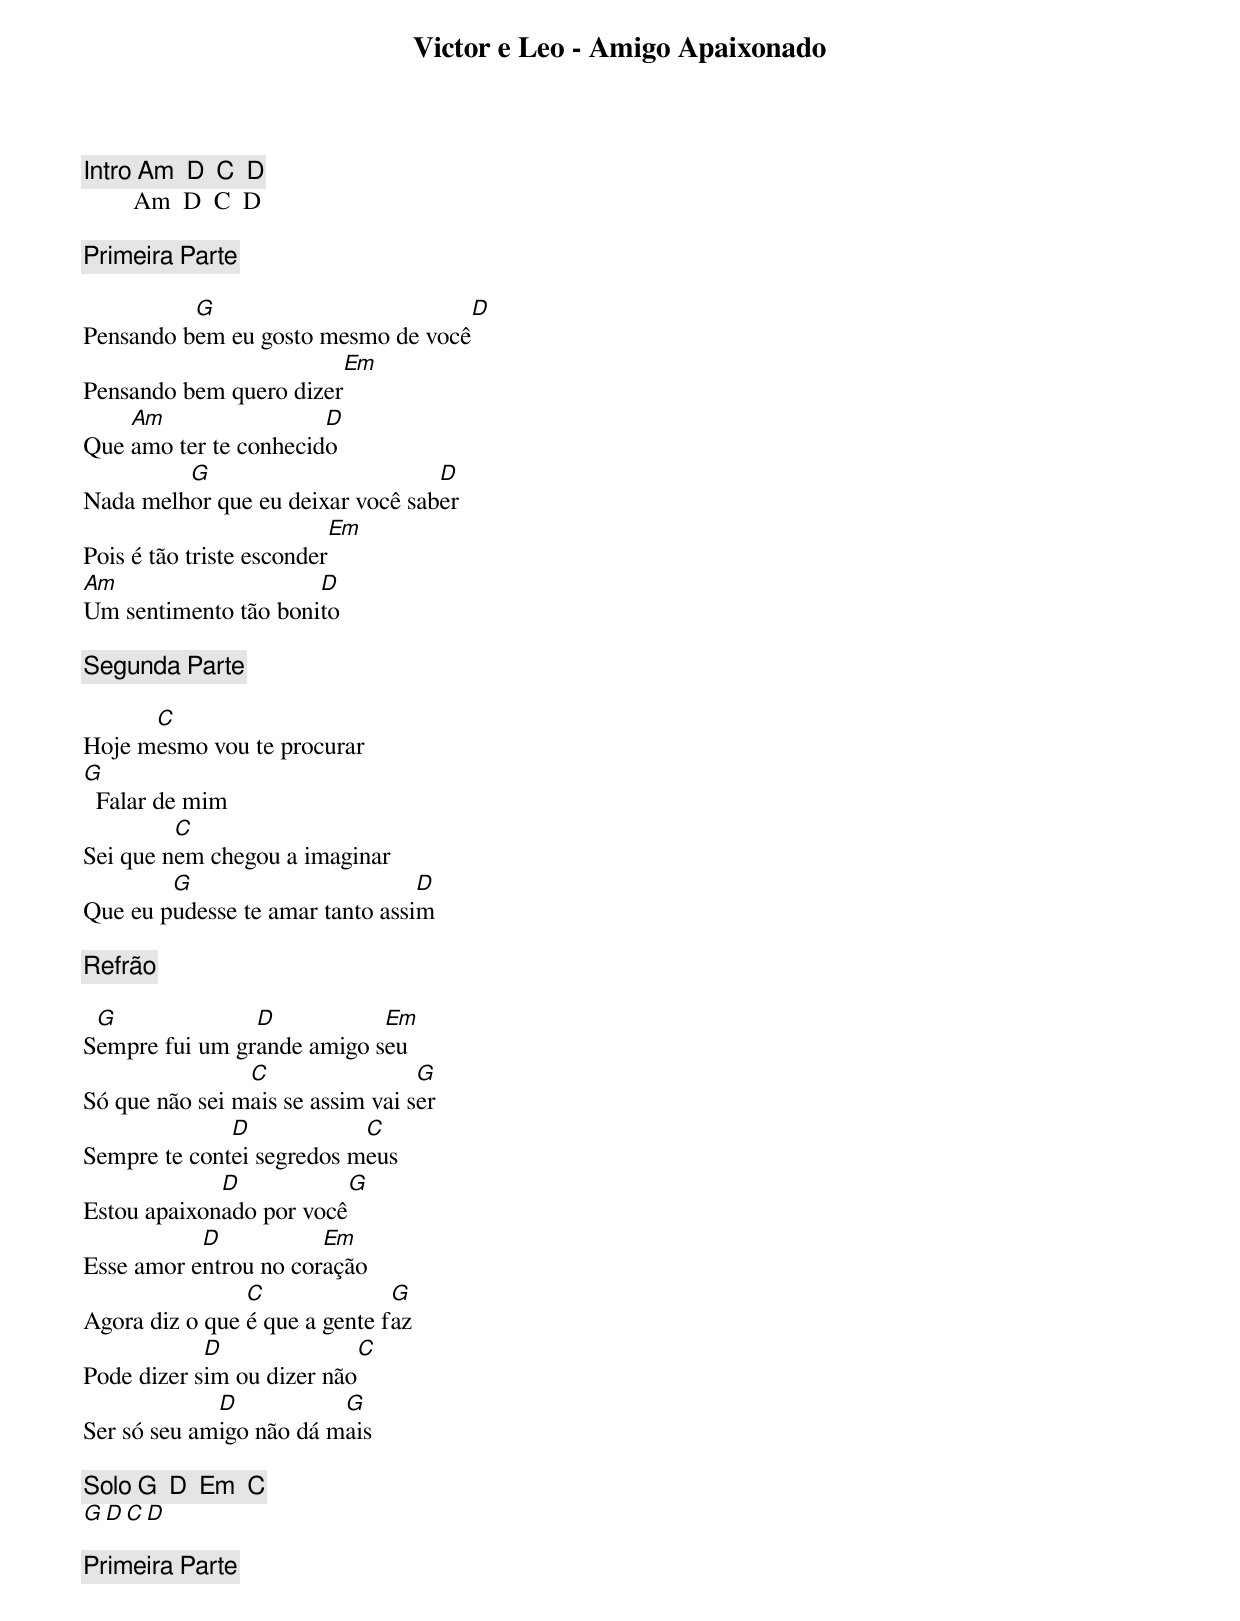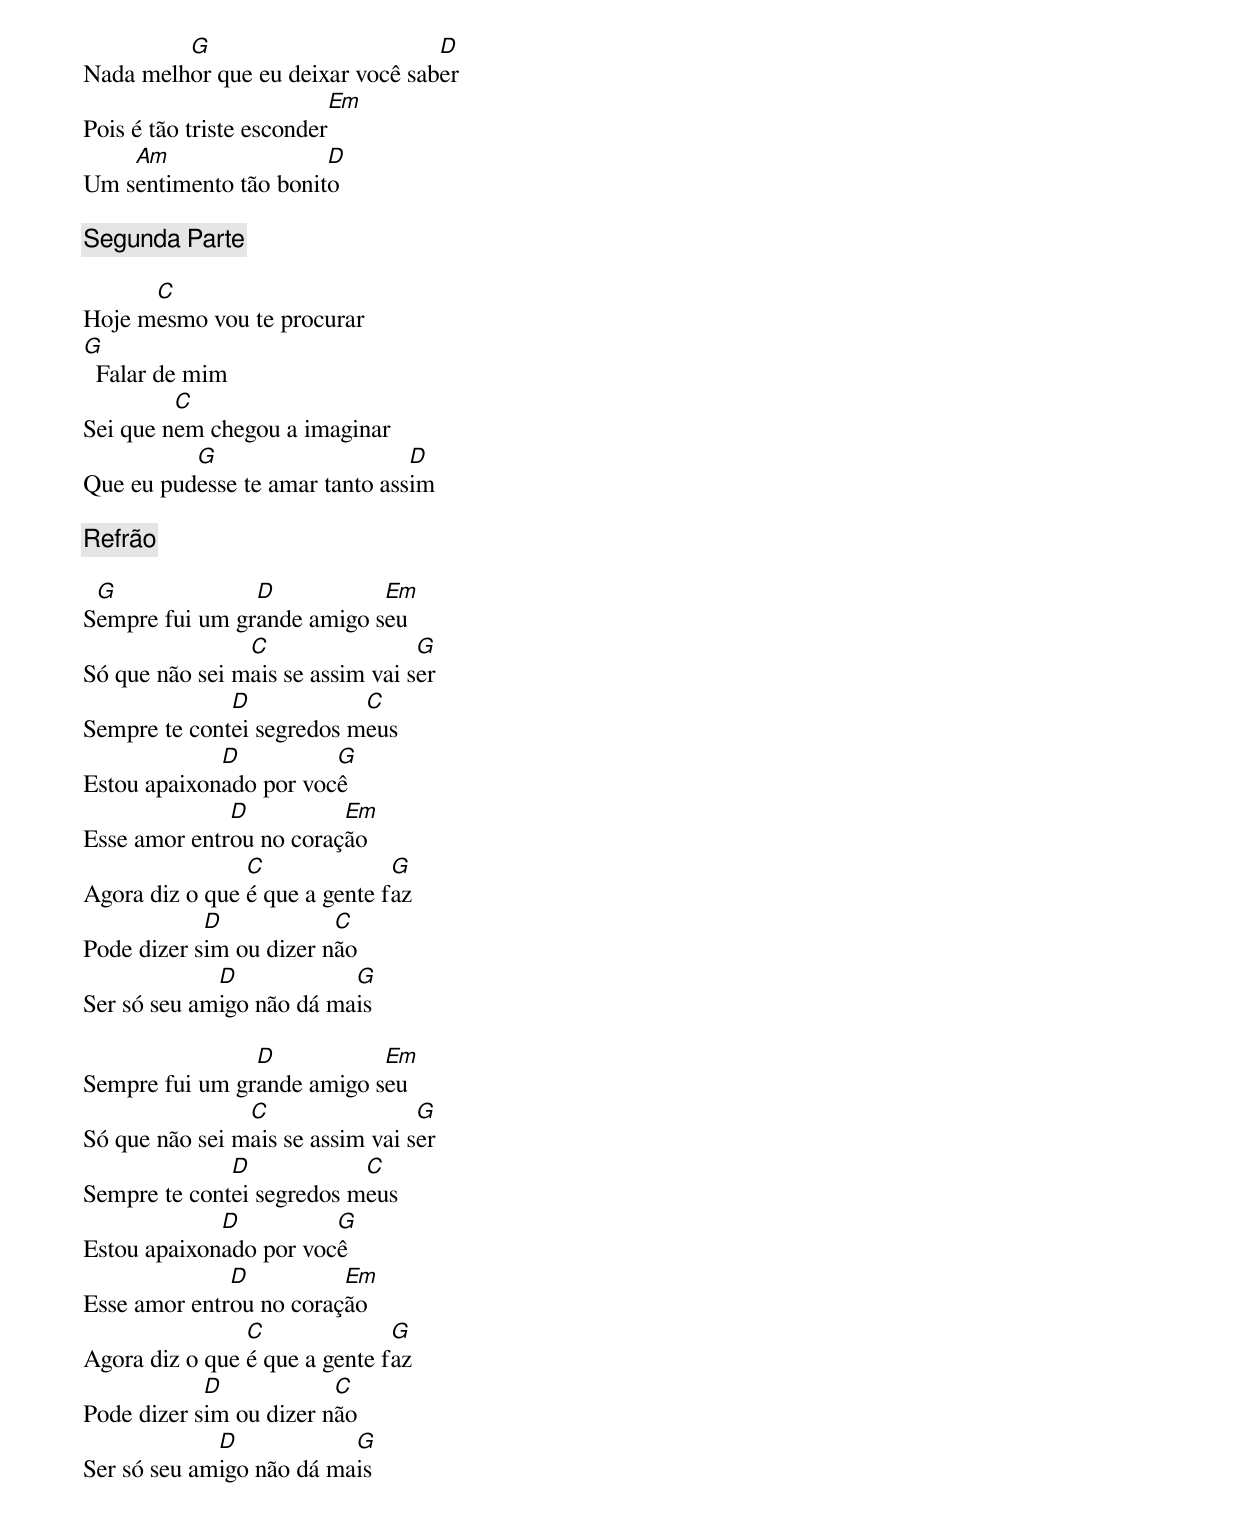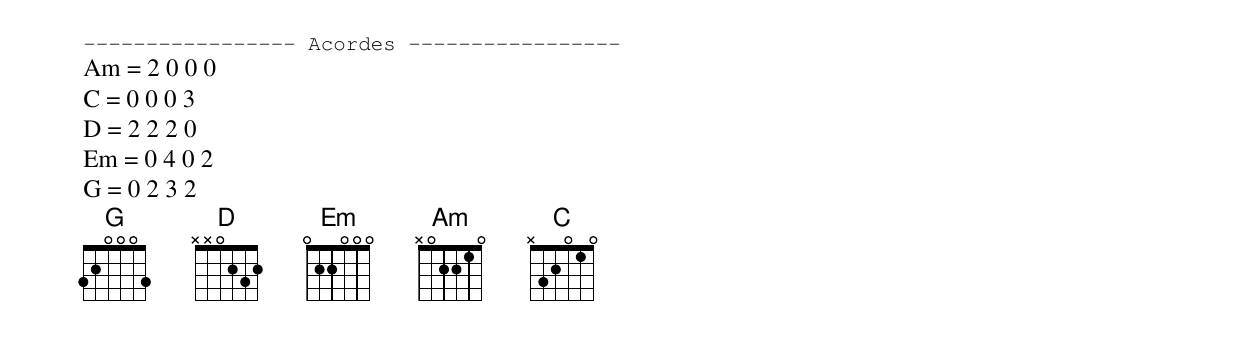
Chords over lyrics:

Victor e Leo - Amigo Apaixonado

[Intro] Am  D  C  D
        Am  D  C  D

[Primeira Parte]

          G                        D
Pensando bem eu gosto mesmo de você
                        Em
Pensando bem quero dizer
    Am                 D
Que amo ter te conhecido
         G                        D
Nada melhor que eu deixar você saber
                          Em
Pois é tão triste esconder
Am                    D
Um sentimento tão bonito

[Segunda Parte]

      C
Hoje mesmo vou te procurar
G
  Falar de mim
         C
Sei que nem chegou a imaginar
        G                        D
Que eu pudesse te amar tanto assim

[Refrão]

 G              D           Em
Sempre fui um grande amigo seu
                C                 G
Só que não sei mais se assim vai ser
              D            C
Sempre te contei segredos meus
             D           G
Estou apaixonado por você
           D           Em
Esse amor entrou no coração
                C              G
Agora diz o que é que a gente faz
            D              C
Pode dizer sim ou dizer não
             D           G
Ser só seu amigo não dá mais

[Solo] G  D  Em  C
       G  D  C  D

[Primeira Parte]

         G                        D
Nada melhor que eu deixar você saber
                          Em
Pois é tão triste esconder
    Am                 D
Um sentimento tão bonito

[Segunda Parte]

      C
Hoje mesmo vou te procurar
G
  Falar de mim
         C
Sei que nem chegou a imaginar
          G                     D
Que eu pudesse te amar tanto assim

[Refrão]

 G              D           Em
Sempre fui um grande amigo seu
                C                 G
Só que não sei mais se assim vai ser
              D            C
Sempre te contei segredos meus
             D          G
Estou apaixonado por você
              D          Em
Esse amor entrou no coração
                C              G
Agora diz o que é que a gente faz
            D            C
Pode dizer sim ou dizer não
             D            G
Ser só seu amigo não dá mais

                D           Em
Sempre fui um grande amigo seu
                C                 G
Só que não sei mais se assim vai ser
              D            C
Sempre te contei segredos meus
             D          G
Estou apaixonado por você
              D          Em
Esse amor entrou no coração
                C              G
Agora diz o que é que a gente faz
            D            C
Pode dizer sim ou dizer não
             D            G
Ser só seu amigo não dá mais


----------------- Acordes -----------------
Am = 2 0 0 0
C = 0 0 0 3
D = 2 2 2 0
Em = 0 4 0 2
G = 0 2 3 2
